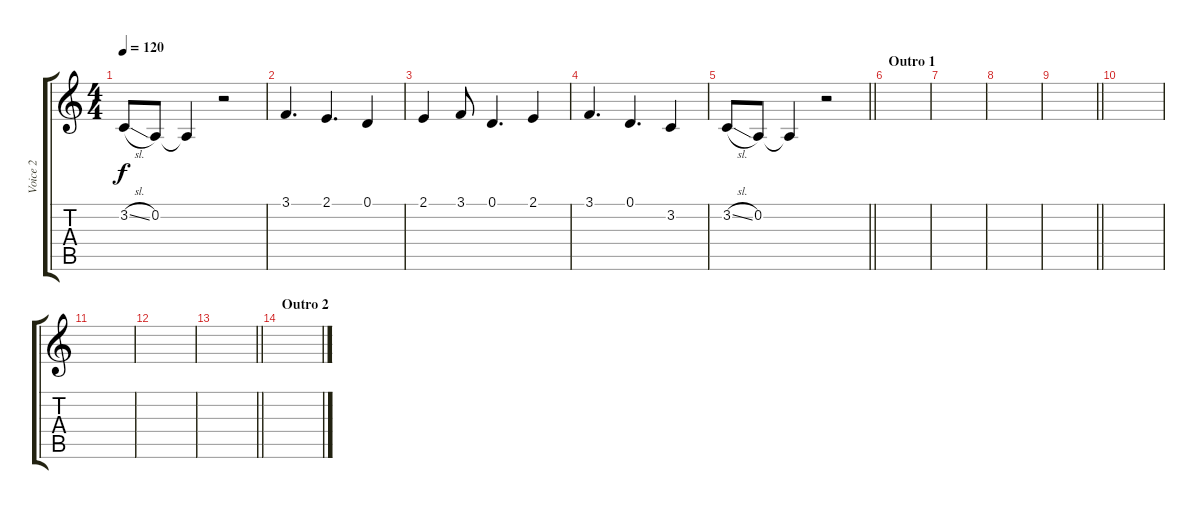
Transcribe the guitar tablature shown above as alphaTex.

\track ("Voice 2" "Voice 2") {instrument englishhorn}
\staff {score tabs}
\tuning (D4 A3 F3 C3 G2 D2) {hide}
\ts (4 4)
\tempo 120
\clef g2
\ks c
3.2{sl}.8{dy f} 0.2.8 0.2{t}.4 r.2 |
3.1.4{d} 2.1.4{d} 0.1.4 |
2.1.4 3.1.8 0.1.4{d} 2.1.4 |
3.1.4{d} 0.1.4{d} 3.2.4 |
\barLineRight lightlight
3.2{sl}.8 0.2.8 0.2{t}.4 r.2 |
\section ("" "Outro 1")
|
|
|
\barLineRight lightlight
|
\section ("" "")
|
|
|
\barLineRight lightlight
|
\section ("" "Outro 2")
